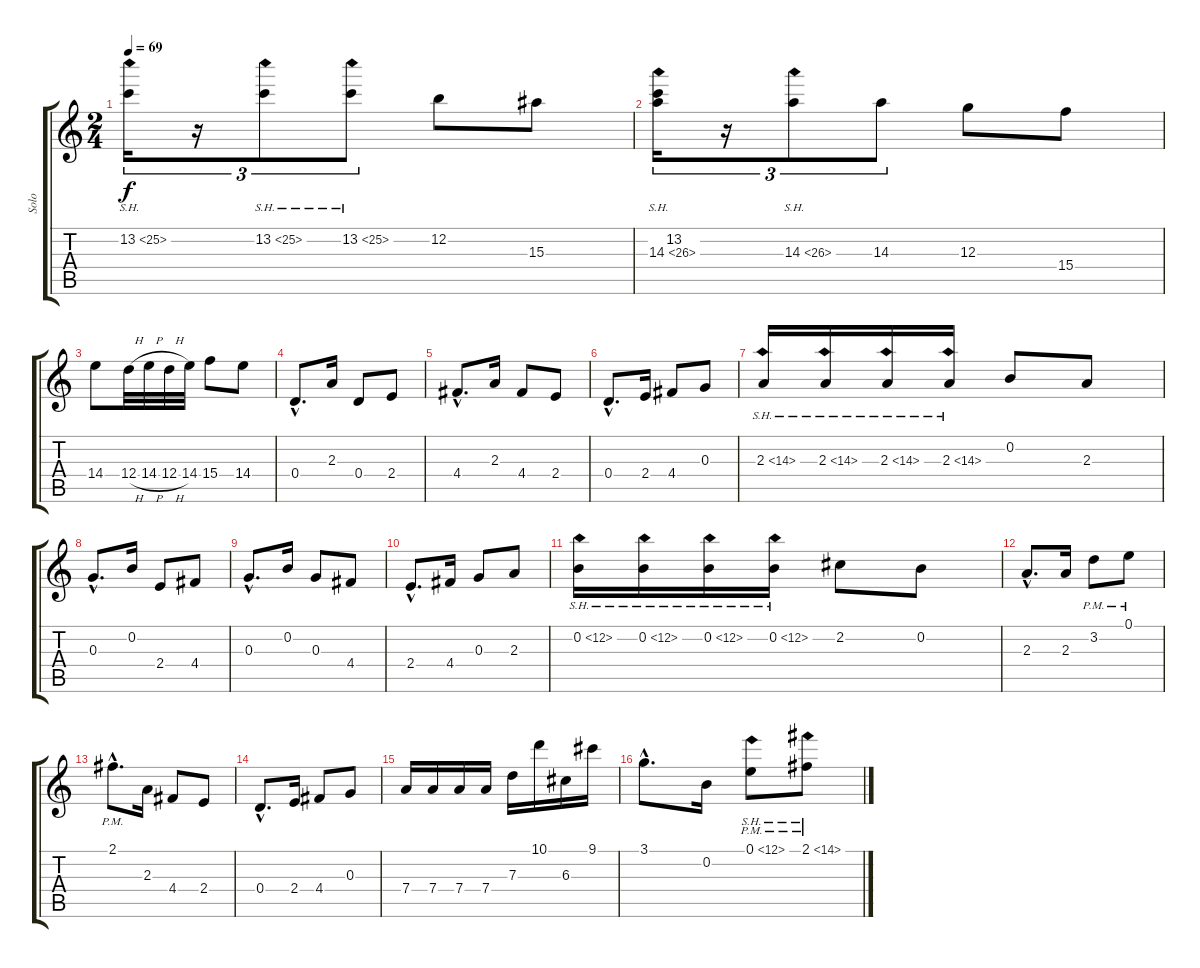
\track ("Solo" "Solo") {instrument distortionguitar}
\staff {score tabs}
\tuning (E4 B3 G3 D3 A2 E2) {hide}
\ts (2 4)
\tempo 69
\clef g2
\ks c
13.2{sh 12}.16{tu (3 2) dy f instrument guitarharmonics} r.16{tu (3 2)} 13.2{sh 12}.8{tu (3 2)} 13.2{sh 12}.8{tu (3 2)} 12.2.8{instrument distortionguitar} 15.3.8 |
(13.2 14.3{sh 12}).16{tu (3 2) instrument guitarharmonics} r.16{tu (3 2)} 14.3{sh 12}.8{tu (3 2)} 14.3.8{tu (3 2)} 12.3.8{instrument distortionguitar} 15.4.8 |
14.4.8 12.4{h}.32 14.4{h}.32 12.4{h}.32 14.4.32 15.4.8 14.4.8 |
0.4{hac}.8{d} 2.3.16 0.4.8 2.4.8 |
4.4{hac}.8{d} 2.3.16 4.4.8 2.4.8 |
0.4{hac}.8{d} 2.4.16 4.4.8 0.3.8 |
2.3{sh 12}.16 2.3{sh 12}.16 2.3{sh 12}.16 2.3{sh 12}.16 0.2.8 2.3.8 |
0.3{hac}.8{d} 0.2.16 2.4.8 4.4.8 |
0.3{hac}.8{d} 0.2.16 0.3.8 4.4.8 |
2.4{hac}.8{d} 4.4.16 0.3.8 2.3.8 |
0.2{sh 12}.16 0.2{sh 12}.16 0.2{sh 12}.16 0.2{sh 12}.16 2.2.8 0.2.8 |
2.3{hac}.8{d} 2.3.16 3.2{pm}.8{instrument guitarharmonics} 0.1{pm}.8 |
2.1{hac pm}.8{d} 2.3.16{instrument distortionguitar} 4.4.8 2.4.8 |
0.4{hac}.8{d} 2.4.16 4.4.8 0.3.8 |
7.4.16 7.4.16 7.4.16 7.4.16 7.3.16 10.1.16 6.3.16 9.1.16 |
3.1{hac}.8{d} 0.2.16 0.1{sh 12 pm}.8 2.1{sh 12 pm}.8
